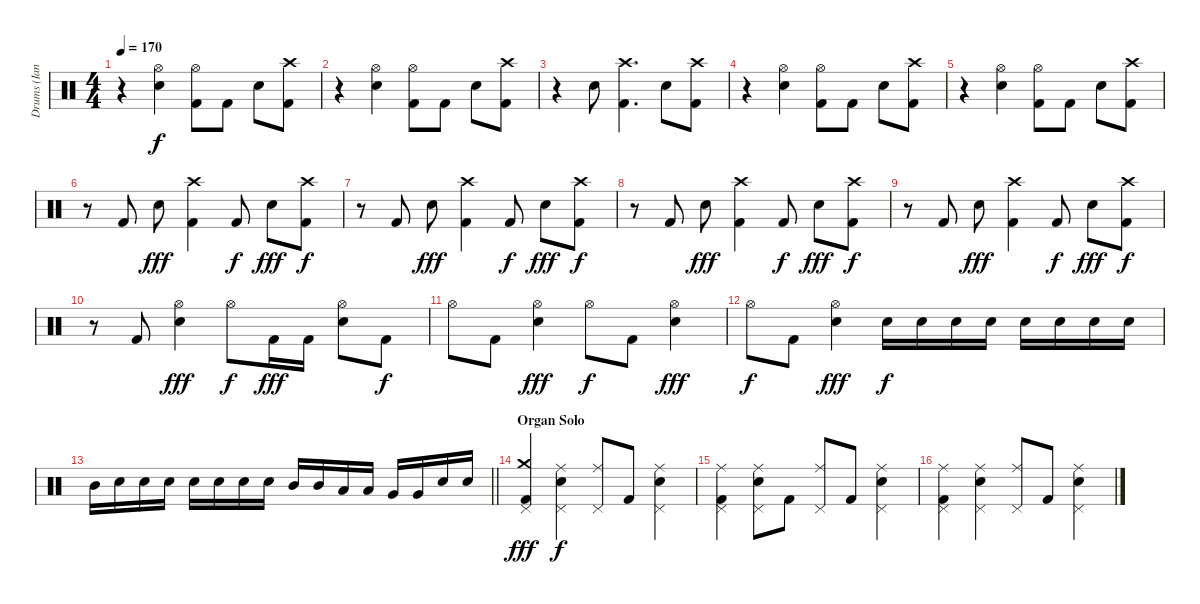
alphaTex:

\track ("Drums (Ian Paice)" "Drums (Ian") {instrument percussion}
\staff {score}
\articulation defaults
\ts (4 4)
\tempo 170
\clef neutral
\ks c
r.4{dy f} ("Hi-Hat (open)" "Electric Snare (hit)").4 ("Hi-Hat (open)" "Kick (hit) 2").8 "Kick (hit) 2".8 "Electric Snare (hit)".8 ("Crash high (hit)" "Kick (hit) 2").8 |
r.4 ("Hi-Hat (open)" "Electric Snare (hit)").4 ("Hi-Hat (open)" "Kick (hit) 2").8 "Kick (hit) 2".8 "Electric Snare (hit)".8 ("Crash high (hit)" "Kick (hit) 2").8 |
r.4 "Electric Snare (hit)".8 ("Crash high (hit)" "Kick (hit) 2").4{d} "Electric Snare (hit)".8 ("Crash high (hit)" "Kick (hit) 2").8 |
r.4 ("Hi-Hat (open)" "Electric Snare (hit)").4 ("Hi-Hat (open)" "Kick (hit) 2").8 "Kick (hit) 2".8 "Electric Snare (hit)".8 ("Crash high (hit)" "Kick (hit) 2").8 |
r.4 ("Hi-Hat (open)" "Electric Snare (hit)").4 ("Hi-Hat (open)" "Kick (hit) 2").8 "Kick (hit) 2".8 "Electric Snare (hit)".8 ("Crash high (hit)" "Kick (hit) 2").8 |
r.8 "Kick (hit) 2".8 "Electric Snare (hit)".8{dy fff} ("Crash high (hit)" "Kick (hit) 2").4 "Kick (hit) 2".8{dy f} "Electric Snare (hit)".8{dy fff} ("Crash high (hit)" "Kick (hit) 2").8{dy f} |
r.8 "Kick (hit) 2".8 "Electric Snare (hit)".8{dy fff} ("Crash high (hit)" "Kick (hit) 2").4 "Kick (hit) 2".8{dy f} "Electric Snare (hit)".8{dy fff} ("Crash high (hit)" "Kick (hit) 2").8{dy f} |
r.8 "Kick (hit) 2".8 "Electric Snare (hit)".8{dy fff} ("Crash high (hit)" "Kick (hit) 2").4 "Kick (hit) 2".8{dy f} "Electric Snare (hit)".8{dy fff} ("Crash high (hit)" "Kick (hit) 2").8{dy f} |
r.8 "Kick (hit) 2".8 "Electric Snare (hit)".8{dy fff} ("Crash high (hit)" "Kick (hit) 2").4 "Kick (hit) 2".8{dy f} "Electric Snare (hit)".8{dy fff} ("Crash high (hit)" "Kick (hit) 2").8{dy f} |
r.8 "Kick (hit) 2".8 ("Hi-Hat (open)" "Electric Snare (hit)").4{dy fff} "Hi-Hat (open)".8{dy f} "Kick (hit) 2".16{dy fff} "Kick (hit) 2".16 ("Hi-Hat (open)" "Electric Snare (hit)").8 "Kick (hit) 2".8{dy f} |
"Hi-Hat (open)".8 "Kick (hit) 2".8 ("Hi-Hat (open)" "Electric Snare (hit)").4{dy fff} "Hi-Hat (open)".8{dy f} "Kick (hit) 2".8 ("Hi-Hat (open)" "Electric Snare (hit)").4{dy fff} |
"Hi-Hat (open)".8{dy f} "Kick (hit) 2".8 ("Hi-Hat (open)" "Electric Snare (hit)").4{dy fff} "Electric Snare (hit)".16{dy f} "Electric Snare (hit)".16 "Electric Snare (hit)".16 "Electric Snare (hit)".16 "Electric Snare (hit)".16 "Electric Snare (hit)".16 "Electric Snare (hit)".16 "Electric Snare (hit)".16 |
\barLineRight lightlight "Mid Tom (hit)".16 "Electric Snare (hit)".16 "Electric Snare (hit)".16 "Electric Snare (hit)".16 "Electric Snare (hit)".16 "Electric Snare (hit)".16 "Electric Snare (hit)".16 "Electric Snare (hit)".16 "Mid Tom (hit)".16 "Mid Tom (hit)".16 "Low Tom (hit)".16 "Low Tom (hit)".16 "Very Low Tom (hit)".16 "Very Low Tom (hit)".16 "Electric Snare (hit)".16 "Electric Snare (hit)".16
|
\section ("" "Organ Solo")
("Crash medium (hit)" "Pedal Hi-Hat (hit)" "Kick (hit) 2").4{dy fff} ("Ride (middle)" "Pedal Hi-Hat (hit)" "Electric Snare (hit)").4{dy f} ("Ride (middle)" "Pedal Hi-Hat (hit)").8 "Kick (hit) 2".8 ("Ride (middle)" "Pedal Hi-Hat (hit)" "Electric Snare (hit)").4 |
("Ride (middle)" "Pedal Hi-Hat (hit)" "Kick (hit) 2").4 ("Ride (middle)" "Pedal Hi-Hat (hit)" "Electric Snare (hit)").8 "Kick (hit) 2".8 ("Ride (middle)" "Pedal Hi-Hat (hit)").8 "Kick (hit) 2".8 ("Ride (middle)" "Pedal Hi-Hat (hit)" "Electric Snare (hit)").4 |
("Ride (middle)" "Pedal Hi-Hat (hit)" "Kick (hit) 2").4 ("Ride (middle)" "Pedal Hi-Hat (hit)" "Electric Snare (hit)").4 ("Ride (middle)" "Pedal Hi-Hat (hit)").8 "Kick (hit) 2".8 ("Ride (middle)" "Pedal Hi-Hat (hit)" "Electric Snare (hit)").4
